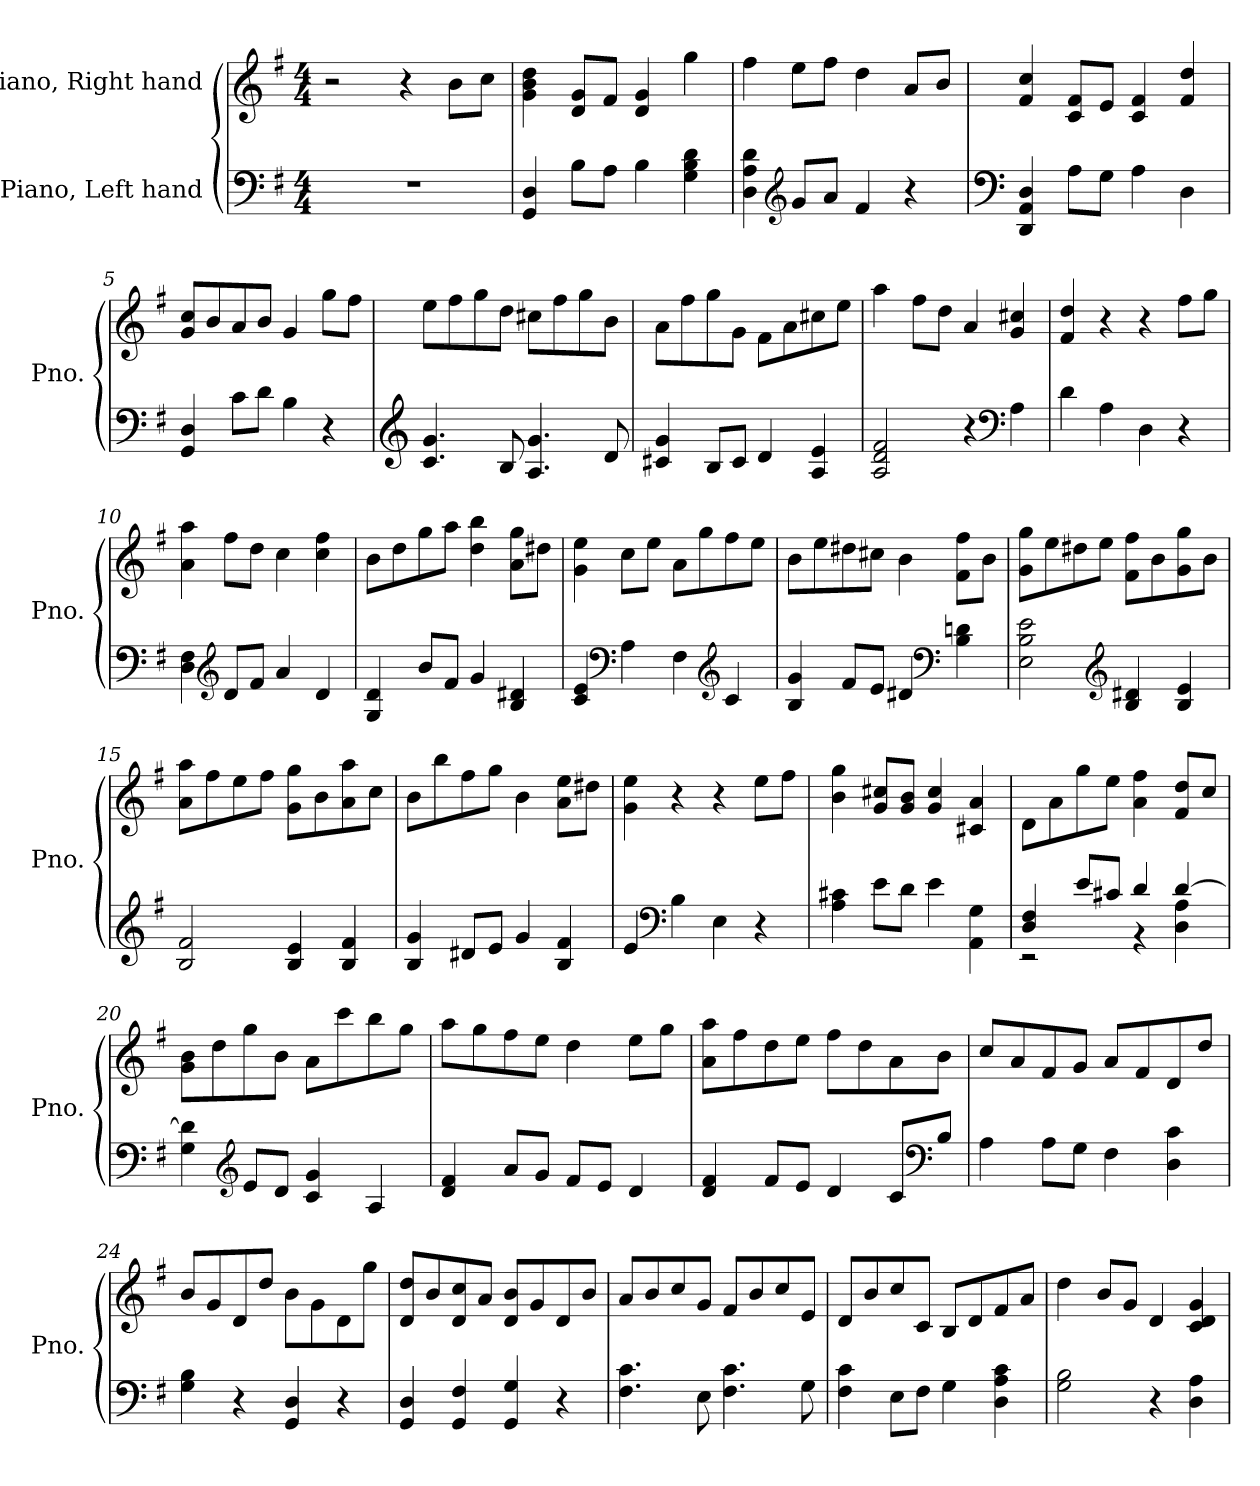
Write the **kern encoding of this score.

**kern	**kern
*part2	*part1
*staff2	*staff1
*I"Piano, Left hand	*I"Piano, Right hand
*I'Pno.	*I'Pno.
*clefF4	*clefG2
*k[f#]	*k[f#]
*M4/4	*M4/4
*MM100	*MM100
=1	=1
1r	2r
.	4r
.	8b\L
.	8cc\J
=2	=2
4GG/ 4D/	4g\ 4b\ 4dd\
8B\L	8d/ 8g/L
8A\J	8f#/J
4B\	4d/ 4g/
4G\ 4B\ 4d\	4gg\
=3	=3
4D\ 4A\ 4d\	4ff#\
*clefG2	*
8g/L	8ee\L
8a/J	8ff#\J
4f#/	4dd\
4r	8a/L
.	8b/J
=4	=4
*clefF4	*
4DD/ 4AA/ 4D/	4f#/ 4cc/
8A\L	8c/ 8f#/L
8G\J	8e/J
4A\	4c/ 4f#/
4D\	4f#/ 4dd/
=5	=5
4GG/ 4D/	8g/ 8cc/L
.	8b/
8c\L	8a/
8d\J	8b/J
4B\	4g/
4r	8gg\L
.	8ff#\J
!!LO:LB:g=z
=6	=6
*clefG2	*
4.c/ 4.g/	8ee\L
.	8ff#\
.	8gg\
8B/	8dd\J
4.A/ 4.g/	8cc#X\L
.	8ff#\
.	8gg\
8d/	8b\J
=7	=7
4c#X/ 4g/	8a\L
.	8ff#\
8B/L	8gg\
8c#/J	8g\J
4d/	8f#\L
.	8a\
4A/ 4e/	8cc#X\
.	8ee\J
=8	=8
2A/ 2d/ 2f#/	4aa\
.	8ff#\L
.	8dd\J
4r	4a/
*clefF4	*
4A\	4g/ 4cc#X/
=9	=9
4d\	4f#/ 4dd/
4A\	4r
4D\	4r
4r	8ff#\L
.	8gg\J
=10	=10
4D\ 4F#\	4a\ 4aa\
*clefG2	*
8d/L	8ff#\L
8f#/J	8dd\J
4a/	4cc\
4d/	4cc\ 4ff#\
!!LO:LB:g=z
=11	=11
4G/ 4d/	8b\L
.	8dd\
8b/L	8gg\
8f#/J	8aa\J
4g/	4dd\ 4bb\
4B/ 4d#X/	8a\ 8gg\L
.	8dd#X\J
=12	=12
4c/ 4e/	4g\ 4ee\
*clefF4	*
4A\	8cc\L
.	8ee\J
4F#\	8a\L
.	8gg\
*clefG2	*
4c/	8ff#\
.	8ee\J
=13	=13
4B/ 4g/	8b\L
.	8ee\
8f#/L	8dd#X\
8e/J	8cc#X\J
4d#X/	4b\
*clefF4	*
4B\ 4dn\	8f#\ 8ff#\L
.	8b\J
=14	=14
2E\ 2B\ 2e\	8g\ 8gg\L
.	8ee\
.	8dd#X\
.	8ee\J
*clefG2	*
4B/ 4d#X/	8f#\ 8ff#\L
.	8b\
4B/ 4e/	8g\ 8gg\
.	8b\J
!!LO:LB:g=z
=15	=15
2B/ 2f#/	8a\ 8aa\L
.	8ff#\
.	8ee\
.	8ff#\J
4B/ 4e/	8g\ 8gg\L
.	8b\
4B/ 4f#/	8a\ 8aa\
.	8cc\J
=16	=16
4B/ 4g/	8b\L
.	8bb\
8d#X/L	8ff#\
8e/J	8gg\J
4g/	4b\
4B/ 4f#/	8a\ 8ee\L
.	8dd#X\J
=17	=17
4e/	4g\ 4ee\
*clefF4	*
4B\	4r
4E\	4r
4r	8ee\L
.	8ff#\J
=18	=18
4A\ 4c#X\	4b\ 4gg\
8e\L	8g/ 8cc#X/L
8d\J	8g/ 8b/J
4e\	4g/ 4cc#/
4AA\ 4G\	4c#X/ 4a/
=19	=19
*^	*
4D/ 4F#/	2r	8d\L
.	.	8a\
8e/L	.	8gg\
8c#X/J	.	8ee\J
4d/	4r	4a\ 4ff#\
[4d/	4D\ 4A\	8f#/ 8dd/L
.	.	8cc/J
*v	*v	*
!!LO:LB:g=z
=20	=20
4G\ 4d\]	8g\ 8b\L
.	8dd\
*clefG2	*
8e/L	8gg\
8d/J	8b\J
4c/ 4g/	8a\L
.	8ccc\
4A/	8bb\
.	8gg\J
=21	=21
4d/ 4f#/	8aa\L
.	8gg\
8a/L	8ff#\
8g/J	8ee\J
8f#/L	4dd\
8e/J	.
4d/	8ee\L
.	8gg\J
=22	=22
4d/ 4f#/	8a\ 8aa\L
.	8ff#\
8f#/L	8dd\
8e/J	8ee\J
4d/	8ff#\L
.	8dd\
8c/L	8a\
*clefF4	*
8B/J	8b\J
=23	=23
4A\	8cc/L
.	8a/
8A\L	8f#/
8G\J	8g/J
4F#\	8a/L
.	8f#/
4D\ 4c\	8d/
.	8dd/J
!!LO:LB:g=z
=24	=24
4G\ 4B\	8b/L
.	8g/
4r	8d/
.	8dd/J
4GG/ 4D/	8b\L
.	8g\
4r	8d\
.	8gg\J
=25	=25
4GG/ 4D/	8d/ 8dd/L
.	8b/
4GG/ 4F#/	8d/ 8cc/
.	8a/J
4GG/ 4G/	8d/ 8b/L
.	8g/
4r	8d/
.	8b/J
=26	=26
4.F#\ 4.c\	8a/L
.	8b/
.	8cc/
8E\	8g/J
4.F#\ 4.c\	8f#/L
.	8b/
.	8cc/
8G\	8e/J
=27	=27
4F#\ 4c\	8d/L
.	8b/
8E\L	8cc/
8F#\J	8c/J
4G\	8B/L
.	8d/
4D\ 4A\ 4c\	8f#/
.	8a/J
=28	=28
2G\ 2B\	4dd\
.	8b/L
.	8g/J
4r	4d/
4D\ 4A\	4c/ 4d/ 4g/
=	=
*-	*-
